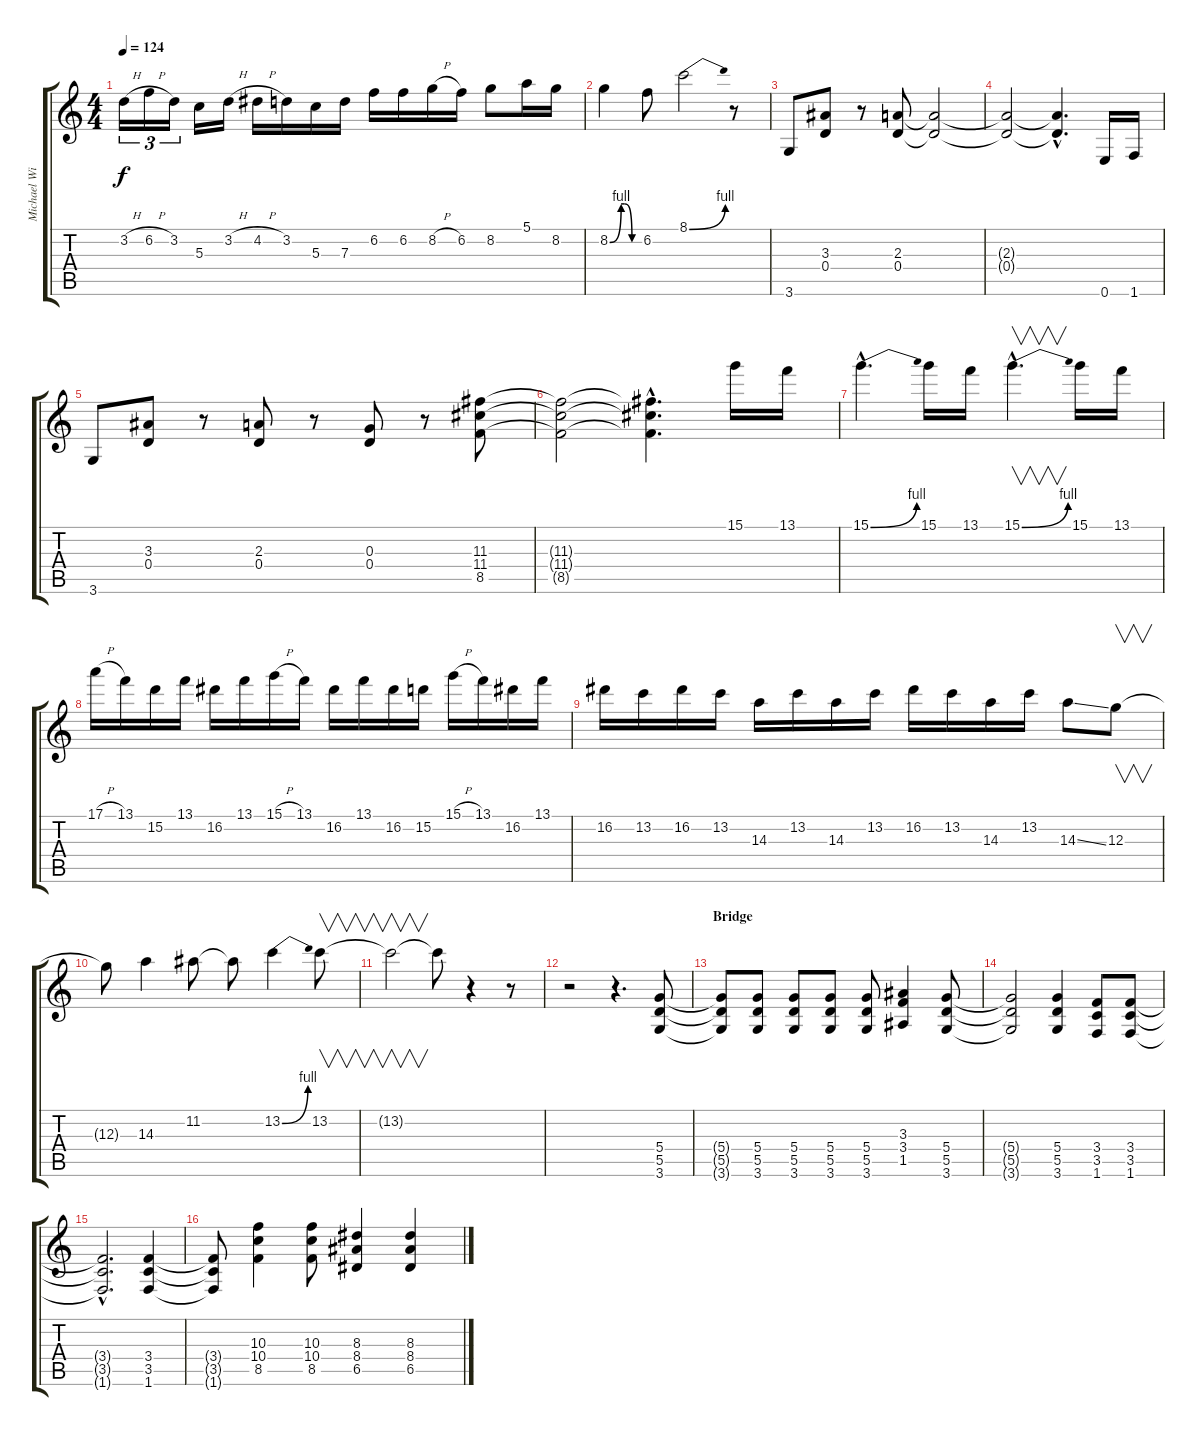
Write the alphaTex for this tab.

\track ("Michael Wilton (Standard Tuning)" "Michael Wi") {instrument distortionguitar}
\staff {score tabs}
\tuning (E4 B3 G3 D3 A2 E2) {hide}
\ts (4 4)
\tempo 124
\clef g2
\ks c
3.2{h}.16{tu (3 2) dy f} 6.2{h}.16{tu (3 2)} 3.2.16{tu (3 2)} 5.3.16 3.2{h}.16 4.2{h}.16 3.2.16 5.3.16 7.3.16 6.2.16 6.2.16 8.2{h}.16 6.2.16 8.2.8 5.1.16 8.2.16 |
8.2{be (custom 0 0 23 4 30 4 45 0 60 0)}.4 6.2.8 8.1{be (bend 0 0 60 4)}.2 r.8 |
3.6.8 (3.3 0.4).8 r.8 (2.3 0.4).8 (2.3{t} 0.4{t}).2 |
(2.3{t} 0.4{t}).2 (2.3{hac t} 0.4{hac t}).4{d} 0.6.16 1.6.16 |
3.6.8 (3.3 0.4).8 r.8 (2.3 0.4).8 r.8 (0.3 0.4).8 r.8 (11.3 11.4 8.5).8 |
(11.3{t} 11.4{t} 8.5{t}).2 (11.3{hac t} 11.4{hac t} 8.5{hac t}).4{d} 15.1.16 13.1.16 |
15.1{be (bend 0 0 60 4) hac}.4{d} 15.1.16 13.1.16 15.1{be (bend 0 0 60 4) hac}.4{v d} 15.1.16 13.1.16 |
17.1{h}.16 13.1.16 15.2.16 13.1.16 16.2.16 13.1.16 15.1{h}.16 13.1.16 16.2.16 13.1.16 16.2.16 15.2.16 15.1{h}.16 13.1.16 16.2.16 13.1.16 |
16.2.16 13.2.16 16.2.16 13.2.16 14.3.16 13.2.16 14.3.16 13.2.16 16.2.16 13.2.16 14.3.16 13.2.16 14.3{ss}.8 12.3.8{v} |
12.3{t}.8 14.3.4 11.2.8 11.2{t}.8 13.2{be (bend 0 0 60 4)}.4 13.2.8{v} |
13.2{t}.2{v} 13.2{t}.8 r.4 r.8 |
r.2 r.4{d} (5.4 5.5 3.6).8 |
\section ("" "Bridge")
(5.4{t} 5.5{t} 3.6{t}).8 (5.4 5.5 3.6).8 (5.4 5.5 3.6).8 (5.4 5.5 3.6).8 (5.4 5.5 3.6).8 (3.3 3.4 1.5).4 (5.4 5.5 3.6).8 |
(5.4{t} 5.5{t} 3.6{t}).2 (5.4 5.5 3.6).4 (3.4 3.5 1.6).8 (3.4 3.5 1.6).8 |
(3.4{hac t} 3.5{hac t} 1.6{hac t}).2{d} (3.4 3.5 1.6).4 |
(3.4{t} 3.5{t} 1.6{t}).8 (10.3 10.4 8.5).4 (10.3 10.4 8.5).8 (8.3 8.4 6.5).4 (8.3 8.4 6.5).4
